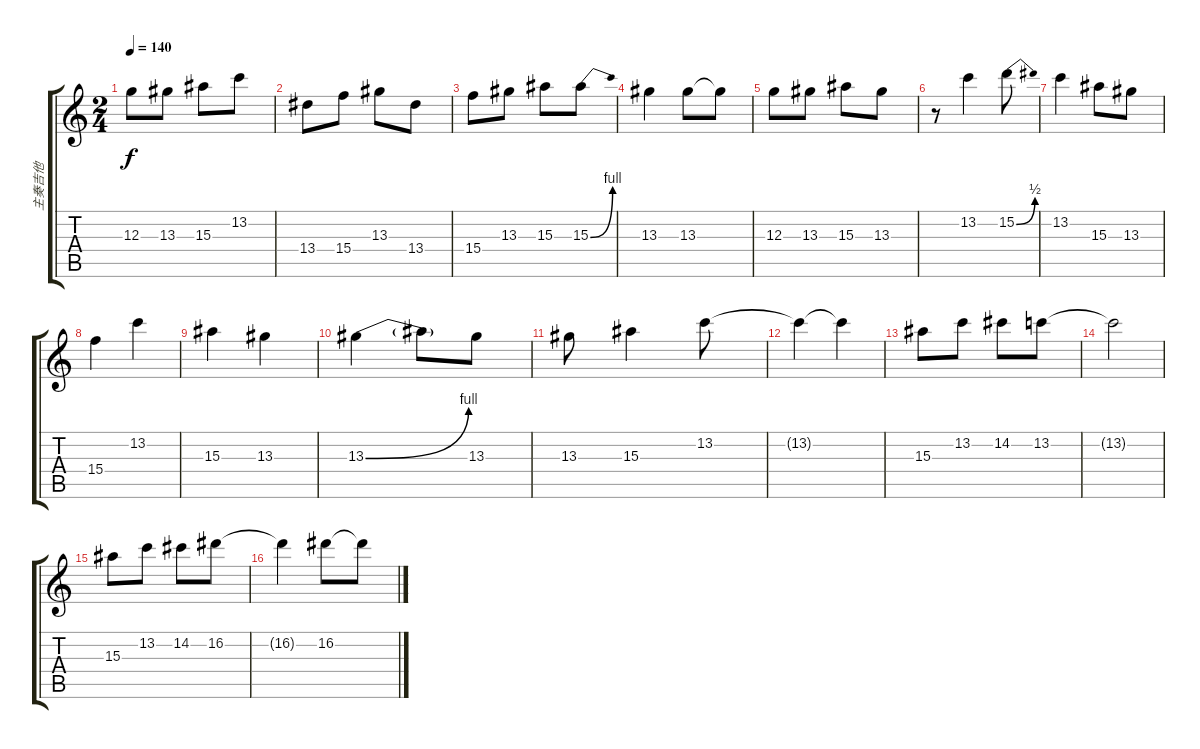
\track ("主奏吉他" "主奏吉他") {instrument acousticguitarsteel}
\staff {score tabs}
\tuning (E4 B3 G3 D3 A2 E2) {hide}
\ts (2 4)
\tempo 140
\clef g2
\ks c
12.3.8{dy f} 13.3.8 15.3.8 13.2.8 |
13.4.8 15.4.8 13.3.8 13.4.8 |
15.4.8 13.3.8 15.3.8 15.3{be (bend 0 0 60 4)}.8 |
13.3.4 13.3.8 13.3{t}.8 |
12.3.8 13.3.8 15.3.8 13.3.8 |
r.8 13.2.4 15.2{be (bend 0 0 60 2)}.8 |
13.2.4 15.3.8 13.3.8 |
15.4.4 13.2.4 |
15.3.4 13.3.4 |
13.3{be (bend 0 0 60 4)}.4 13.3{t}.8 13.3.8 |
13.3.8 15.3.4 13.2.8 |
13.2{t}.4 13.2{t}.4 |
15.3.8 13.2.8 14.2.8 13.2.8 |
13.2{t}.2 |
15.3.8 13.2.8 14.2.8 16.2.8 |
16.2{t}.4 16.2.8 16.2{t}.8
